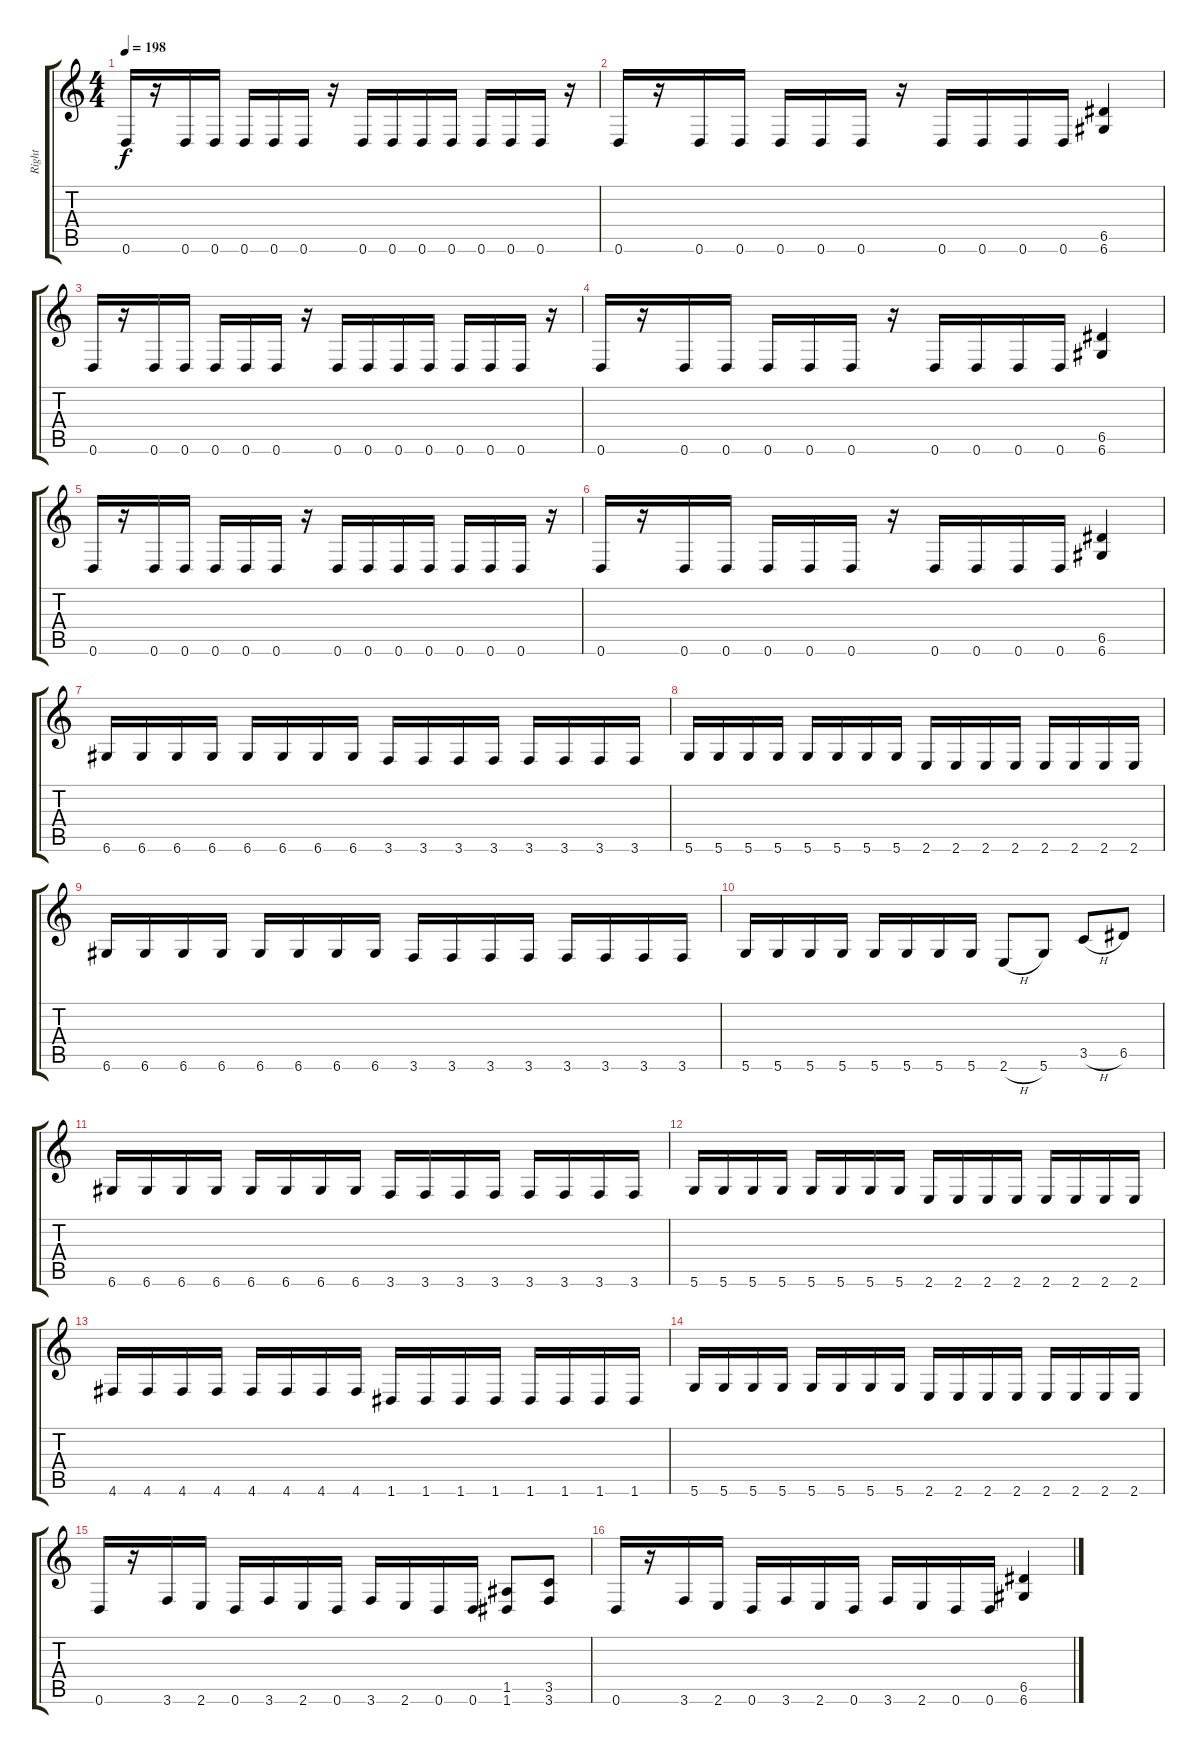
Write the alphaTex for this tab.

\track ("Right" "Right") {instrument distortionguitar}
\staff {score tabs}
\tuning (E4 B3 G3 D3 A2 D2) {hide}
\ts (4 4)
\tempo 198
\clef g2
\ks c
0.6.16{dy f} r.16 0.6.16 0.6.16 0.6.16 0.6.16 0.6.16 r.16 0.6.16 0.6.16 0.6.16 0.6.16 0.6.16 0.6.16 0.6.16 r.16 |
0.6.16 r.16 0.6.16 0.6.16 0.6.16 0.6.16 0.6.16 r.16 0.6.16 0.6.16 0.6.16 0.6.16 (6.5 6.6).4 |
0.6.16 r.16 0.6.16 0.6.16 0.6.16 0.6.16 0.6.16 r.16 0.6.16 0.6.16 0.6.16 0.6.16 0.6.16 0.6.16 0.6.16 r.16 |
0.6.16 r.16 0.6.16 0.6.16 0.6.16 0.6.16 0.6.16 r.16 0.6.16 0.6.16 0.6.16 0.6.16 (6.5 6.6).4 |
0.6.16 r.16 0.6.16 0.6.16 0.6.16 0.6.16 0.6.16 r.16 0.6.16 0.6.16 0.6.16 0.6.16 0.6.16 0.6.16 0.6.16 r.16 |
0.6.16 r.16 0.6.16 0.6.16 0.6.16 0.6.16 0.6.16 r.16 0.6.16 0.6.16 0.6.16 0.6.16 (6.5 6.6).4 |
6.6.16 6.6.16 6.6.16 6.6.16 6.6.16 6.6.16 6.6.16 6.6.16 3.6.16 3.6.16 3.6.16 3.6.16 3.6.16 3.6.16 3.6.16 3.6.16 |
5.6.16 5.6.16 5.6.16 5.6.16 5.6.16 5.6.16 5.6.16 5.6.16 2.6.16 2.6.16 2.6.16 2.6.16 2.6.16 2.6.16 2.6.16 2.6.16 |
6.6.16 6.6.16 6.6.16 6.6.16 6.6.16 6.6.16 6.6.16 6.6.16 3.6.16 3.6.16 3.6.16 3.6.16 3.6.16 3.6.16 3.6.16 3.6.16 |
5.6.16 5.6.16 5.6.16 5.6.16 5.6.16 5.6.16 5.6.16 5.6.16 2.6{h}.8 5.6.8 3.5{h}.8 6.5.8 |
6.6.16 6.6.16 6.6.16 6.6.16 6.6.16 6.6.16 6.6.16 6.6.16 3.6.16 3.6.16 3.6.16 3.6.16 3.6.16 3.6.16 3.6.16 3.6.16 |
5.6.16 5.6.16 5.6.16 5.6.16 5.6.16 5.6.16 5.6.16 5.6.16 2.6.16 2.6.16 2.6.16 2.6.16 2.6.16 2.6.16 2.6.16 2.6.16 |
4.6.16 4.6.16 4.6.16 4.6.16 4.6.16 4.6.16 4.6.16 4.6.16 1.6.16 1.6.16 1.6.16 1.6.16 1.6.16 1.6.16 1.6.16 1.6.16 |
5.6.16 5.6.16 5.6.16 5.6.16 5.6.16 5.6.16 5.6.16 5.6.16 2.6.16 2.6.16 2.6.16 2.6.16 2.6.16 2.6.16 2.6.16 2.6.16 |
0.6.16 r.16 3.6.16 2.6.16 0.6.16 3.6.16 2.6.16 0.6.16 3.6.16 2.6.16 0.6.16 0.6.16 (1.5 1.6).8 (3.5 3.6).8 |
0.6.16 r.16 3.6.16 2.6.16 0.6.16 3.6.16 2.6.16 0.6.16 3.6.16 2.6.16 0.6.16 0.6.16 (6.5 6.6).4
